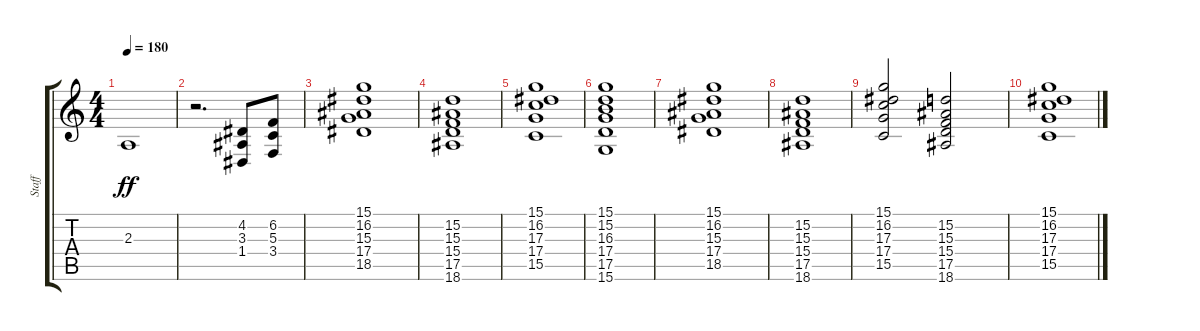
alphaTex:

\track ("Staff" "Staff") {instrument stringensemble1}
\staff {score tabs}
\tuning (E4 B3 G3 D3 A2 E2) {hide}
\ts (4 4)
\tempo 180
\clef g2
\ks c
2.3.1{dy ff} |
r.2{d} (4.2 3.3 1.4).8 (6.2 5.3 3.4).8 |
(15.1 16.2 15.3 17.4 18.5).1 |
(15.2 15.3 15.4 17.5 18.6).1 |
(15.1 16.2 17.3 17.4 15.5).1 |
(15.1 15.2 16.3 17.4 17.5 15.6).1 |
(15.1 16.2 15.3 17.4 18.5).1 |
(15.2 15.3 15.4 17.5 18.6).1 |
(15.1 16.2 17.3 17.4 15.5).2 (15.2 15.3 15.4 17.5 18.6).2 |
(15.1 16.2 17.3 17.4 15.5).1
